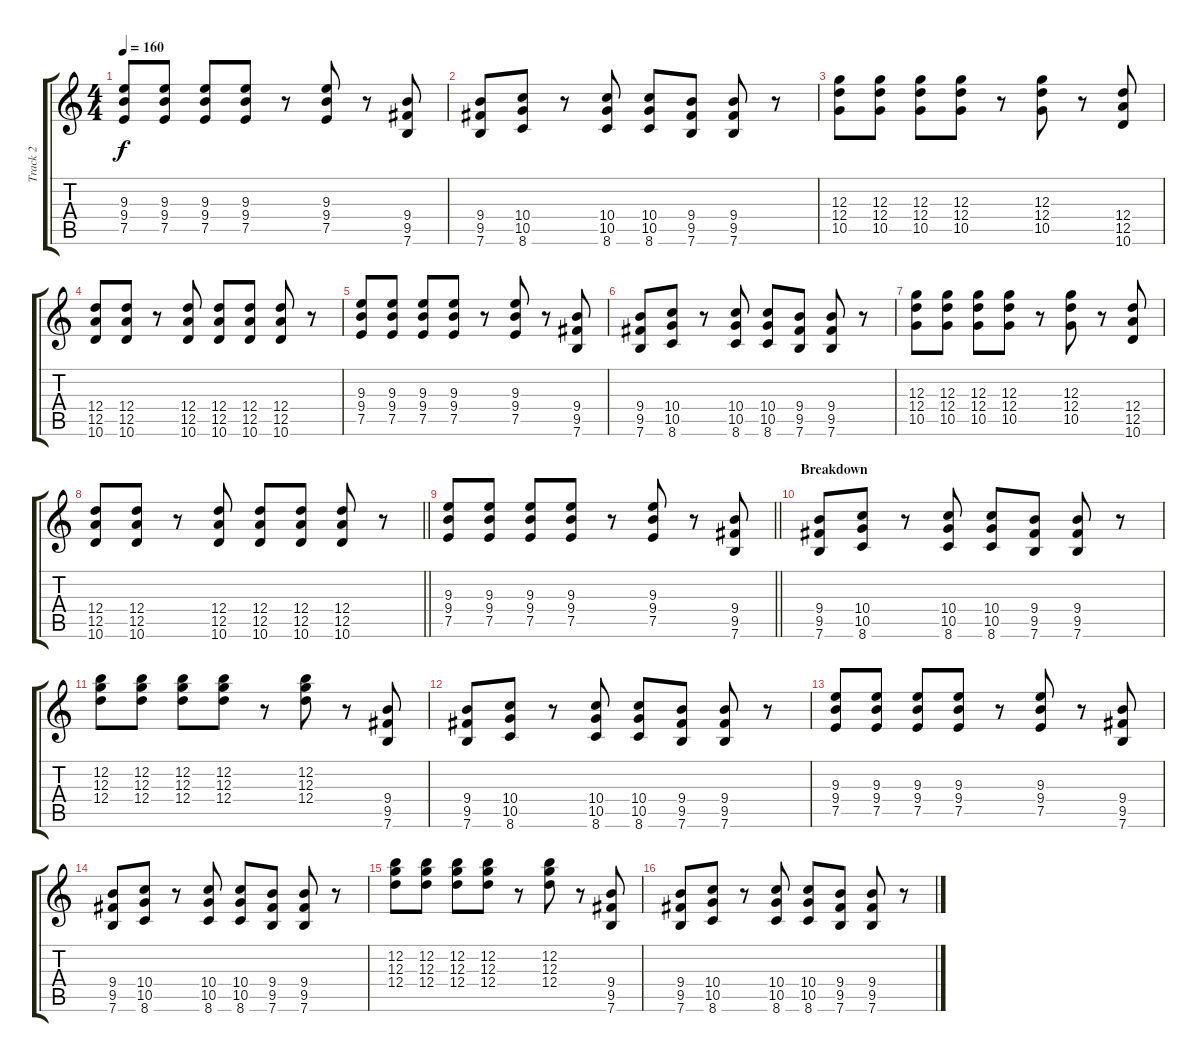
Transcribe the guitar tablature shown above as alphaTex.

\track ("Track 2" "Track 2") {instrument overdrivenguitar}
\staff {score tabs}
\tuning (E4 B3 G3 D3 A2 E2) {hide}
\ts (4 4)
\section ("" "")
\tempo 160
\clef g2
\ks c
(9.3 9.4 7.5).8{dy f} (9.3 9.4 7.5).8 (9.3 9.4 7.5).8 (9.3 9.4 7.5).8 r.8 (9.3 9.4 7.5).8 r.8 (9.4 9.5 7.6).8 |
(9.4 9.5 7.6).8 (10.4 10.5 8.6).8 r.8 (10.4 10.5 8.6).8 (10.4 10.5 8.6).8 (9.4 9.5 7.6).8 (9.4 9.5 7.6).8 r.8 |
(12.3 12.4 10.5).8 (12.3 12.4 10.5).8 (12.3 12.4 10.5).8 (12.3 12.4 10.5).8 r.8 (12.3 12.4 10.5).8 r.8 (12.4 12.5 10.6).8 |
(12.4 12.5 10.6).8 (12.4 12.5 10.6).8 r.8 (12.4 12.5 10.6).8 (12.4 12.5 10.6).8 (12.4 12.5 10.6).8 (12.4 12.5 10.6).8 r.8 |
(9.3 9.4 7.5).8 (9.3 9.4 7.5).8 (9.3 9.4 7.5).8 (9.3 9.4 7.5).8 r.8 (9.3 9.4 7.5).8 r.8 (9.4 9.5 7.6).8 |
(9.4 9.5 7.6).8 (10.4 10.5 8.6).8 r.8 (10.4 10.5 8.6).8 (10.4 10.5 8.6).8 (9.4 9.5 7.6).8 (9.4 9.5 7.6).8 r.8 |
(12.3 12.4 10.5).8 (12.3 12.4 10.5).8 (12.3 12.4 10.5).8 (12.3 12.4 10.5).8 r.8 (12.3 12.4 10.5).8 r.8 (12.4 12.5 10.6).8 |
\barLineRight lightlight
(12.4 12.5 10.6).8 (12.4 12.5 10.6).8 r.8 (12.4 12.5 10.6).8 (12.4 12.5 10.6).8 (12.4 12.5 10.6).8 (12.4 12.5 10.6).8 r.8 |
\barLineRight lightlight
(9.3 9.4 7.5).8 (9.3 9.4 7.5).8 (9.3 9.4 7.5).8 (9.3 9.4 7.5).8 r.8 (9.3 9.4 7.5).8 r.8 (9.4 9.5 7.6).8 |
\section ("" "Breakdown")
(9.4 9.5 7.6).8 (10.4 10.5 8.6).8 r.8 (10.4 10.5 8.6).8 (10.4 10.5 8.6).8 (9.4 9.5 7.6).8 (9.4 9.5 7.6).8 r.8 |
(12.2 12.3 12.4).8 (12.2 12.3 12.4).8 (12.2 12.3 12.4).8 (12.2 12.3 12.4).8 r.8 (12.2 12.3 12.4).8 r.8 (9.4 9.5 7.6).8 |
(9.4 9.5 7.6).8 (10.4 10.5 8.6).8 r.8 (10.4 10.5 8.6).8 (10.4 10.5 8.6).8 (9.4 9.5 7.6).8 (9.4 9.5 7.6).8 r.8 |
(9.3 9.4 7.5).8 (9.3 9.4 7.5).8 (9.3 9.4 7.5).8 (9.3 9.4 7.5).8 r.8 (9.3 9.4 7.5).8 r.8 (9.4 9.5 7.6).8 |
(9.4 9.5 7.6).8 (10.4 10.5 8.6).8 r.8 (10.4 10.5 8.6).8 (10.4 10.5 8.6).8 (9.4 9.5 7.6).8 (9.4 9.5 7.6).8 r.8 |
(12.2 12.3 12.4).8 (12.2 12.3 12.4).8 (12.2 12.3 12.4).8 (12.2 12.3 12.4).8 r.8 (12.2 12.3 12.4).8 r.8 (9.4 9.5 7.6).8 |
(9.4 9.5 7.6).8 (10.4 10.5 8.6).8 r.8 (10.4 10.5 8.6).8 (10.4 10.5 8.6).8 (9.4 9.5 7.6).8 (9.4 9.5 7.6).8 r.8
